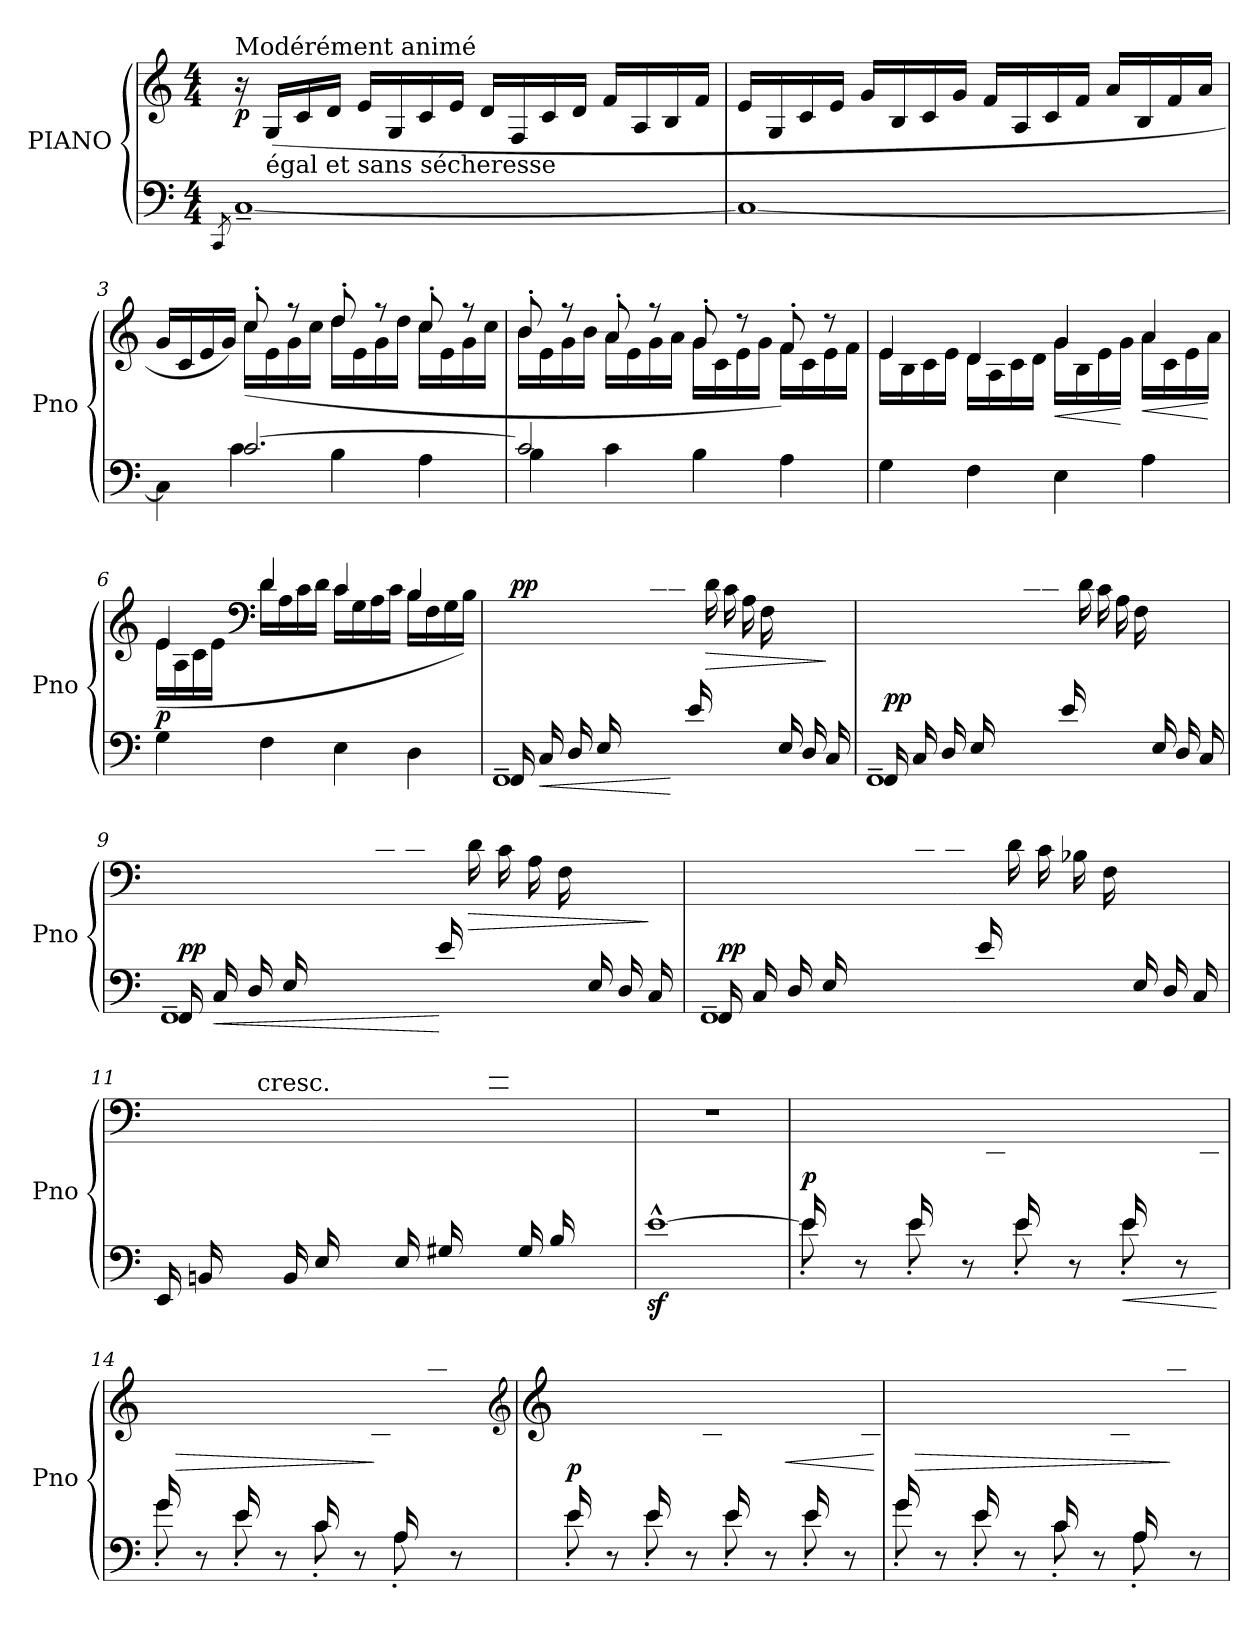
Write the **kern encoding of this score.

**kern	**kern	**dynam
*part1	*part1	*part1
*staff2	*staff1	*staff1/2
*I"PIANO	*	*
*I'Pno	*	*
*clefF4	*clefG2	*
*k[]	*k[]	*
*C:	*C:	*
*M4/4	*M4/4	*
=1	=1	=1
8qCC/	.	.
!	!LO:TX:a:t=Modérément animé	!
!	!	!LO:DY:b
[1C~	16r	p
!	!LO:TX:b:t=égal et sans sécheresse	!
.	(16G/LL	.
.	16c/	.
.	16d/JJ	.
.	16e/LL	.
.	16G/	.
.	16c/	.
.	16e/JJ	.
.	16d/LL	.
.	16F/	.
.	16c/	.
.	16d/JJ	.
.	16f/LL	.
.	16A/	.
.	16B/	.
.	16f/JJ	.
=2	=2	=2
1C_	16e/LL	.
.	16G/	.
.	16c/	.
.	16e/JJ	.
.	16g/LL	.
.	16B/	.
.	16c/	.
.	16g/JJ	.
.	16f/LL	.
.	16A/	.
.	16c/	.
.	16f/JJ	.
.	16a/LL	.
.	16B/	.
.	16f/	.
.	16a/JJ	.
!!LO:LB:g=z
=3	=3	=3
*^	*^	*
4C\]	4ryy	16g/LL	4ryy	.
.	.	16c/	.	.
.	.	16e/	.	.
.	.	16g/JJ)	.	.
[2.c/	4c\	8cc'/	(16cc\LL	.
.	.	.	16e\	.
.	.	8rff	16g\	.
.	.	.	16cc\JJ	.
.	4B\	8dd'/	16dd\LL	.
.	.	.	16e\	.
.	.	8rff	16g\	.
.	.	.	16dd\JJ	.
.	4A\	8cc'/	16cc\LL	.
.	.	.	16e\	.
.	.	8rff	16g\	.
.	.	.	16cc\JJ	.
=4	=4	=4	=4	=4
2c/]	4B\	8b'/	16b\LL	.
.	.	.	16e\	.
.	.	8rff	16g\	.
.	.	.	16b\JJ	.
.	4c\	8a'/	16a\LL	.
.	.	.	16e\	.
.	.	8rff	16g\	.
.	.	.	16a\JJ	.
2ryy	4B\	8g'/	16g\LL	.
.	.	.	16c\	.
.	.	8rdd	16e\	.
.	.	.	16g\JJ	.
.	4A\	8f'/	16f\LL)	.
.	.	.	16c\	.
.	.	8rdd	16e\	.
.	.	.	16f\JJ	.
*v	*v	*	*	*
=5	=5	=5	=5
4G\	4e/	16e\LL	.
.	.	16B\	.
.	.	16c\	.
.	.	16e\JJ	.
4F\	4d/	16d\LL	.
.	.	16A\	.
.	.	16c\	.
.	.	16d\JJ	.
!	!	!	!LO:HP:b
4E\	4g/	16g\LL	<
.	.	16B\	.
.	.	16e\	.
.	.	16g\JJ	[
!	!	!	!LO:HP:b
4A\	4a/	16a\LL	<
.	.	16c\	.
.	.	16e\	.
.	.	16a\JJ	[
!!LO:LB:g=z	!!
=6	=6	=6	=6
!	!	!	!LO:DY:b
4G\	4e/	(16e\LL	p
.	.	16A\	.
.	.	16c\	.
.	.	16e\JJ	.
*	*clefF4	*	*
4F\	4d/	16d\LL	.
.	.	16A\	.
.	.	16c\	.
.	.	16d\JJ	.
4E\	4c/	16c\LL	.
.	.	16G\	.
.	.	16A\	.
.	.	16c\JJ	.
4D\	4B/	16B\LL	.
.	.	16F\	.
.	.	16G\	.
.	.	16B\JJ)	.
=7	=7	=7	=7
*^	*	*	*
*	*^	*	*	*
!	!	!	!	!	!LO:DY:a
*	*	*	*v	*v	*
16FF/LL	1ryy	1FF~	4ryy	pp
!	!	!	!	!LO:HP:b=2
16C/	.	.	.	<
16D/	.	.	.	.
16E/	.	.	.	.
4ryy	.	.	16F\	.
.	.	.	16A\	.
.	.	.	16c\	.
.	.	.	16d\JJ	[
16e/LL	.	.	16ryy	.
!	!	!	!	!LO:HP:b
4ryy	.	.	16d\	>
.	.	.	16c\	.
.	.	.	16A\	.
.	.	.	16F\	.
16E/	.	.	8.ryy	.
16D/	.	.	.	.
16C/JJ	.	.	.	]
=8	=8	=8	=8	=8
!	!	!	!	!LO:DY:b
16FF/LL	1ryy	1FF~	4ryy	pp
16C/	.	.	.	.
16D/	.	.	.	.
16E/	.	.	.	.
4ryy	.	.	16F\	.
.	.	.	16A\	.
.	.	.	16c\	.
.	.	.	16d\JJ	.
16e/LL	.	.	16ryy	.
4ryy	.	.	16d\	.
.	.	.	16c\	.
.	.	.	16A\	.
.	.	.	16F\	.
16E/	.	.	8.ryy	.
16D/	.	.	.	.
16C/JJ	.	.	.	.
!!LO:LB:g=z
=9	=9	=9	=9	=9
!	!	!	!	!LO:DY:b
16FF/LL	1ryy	1FF~	4ryy	pp
!	!	!	!	!LO:HP:b=2
16C/	.	.	.	<
16D/	.	.	.	.
16E/	.	.	.	.
4ryy	.	.	16F\	.
.	.	.	16A-X\	.
.	.	.	16c\	.
.	.	.	16d\JJ	.
16e/LL	.	.	16ryy	[
!	!	!	!	!LO:HP:b
4ryy	.	.	16d\	>
.	.	.	16c\	.
.	.	.	16A-\	.
.	.	.	16F\	.
16E/	.	.	8.ryy	.
16D/	.	.	.	.
16C/JJ	.	.	.	]
=10	=10	=10	=10	=10
!	!	!	!	!LO:DY:b
16FF/LL	1ryy	1FF~	4ryy	pp
16C/	.	.	.	.
16D/	.	.	.	.
16E/	.	.	.	.
4ryy	.	.	16F\	.
.	.	.	16A-X\	.
.	.	.	16c\	.
.	.	.	16d\JJ	.
16e/LL	.	.	16ryy	.
4ryy	.	.	16d\	.
.	.	.	16c\	.
.	.	.	16B-X\	.
.	.	.	16F\	.
16E/	.	.	8.ryy	.
16D/	.	.	.	.
16C/JJ	.	.	.	.
*	*v	*v	*	*
=11	=11	=11	=11
(16EE/LL	1ryy	8ryy	.
16BBn/	.	.	.
8ryy	.	16E\	.
!	!	!LO:TX:a:t=cresc.	!
.	.	16G#X\JJ	.
16BB/LL	.	8ryy	.
16E/	.	.	.
8ryy	.	16G#\	.
.	.	16B\JJ	.
16E/LL	.	8ryy	.
16G#X/	.	.	.
8ryy	.	16B\	.
.	.	16e\JJ	.
16G#/LL	.	8ryy	.
16B/	.	.	.
*	*	*clefG2	*
8ryy	.	16e\	.
.	.	16g#X\JJ)	.
*v	*v	*	*
!!LO:PB:g=z
=12	=12	=12
[1ez>^^	1r	.
=13	=13	=13
*^	*	*
!	!	!	!LO:DY:a=2
(16e/LL	8e'\]	16ryy	p
8.ryy	.	16a\	.
.	8r	16f\	.
.	.	16d\JJ	.
16e/LL	8e'\	16ryy	.
8.ryy	.	16f\	.
.	8r	16d\	.
.	.	16B\JJ	.
16e/LL	8e'\	16ryy	.
8.ryy	.	16a\	.
.	8r	16f\	.
.	.	16d\JJ	.
!	!	!	!LO:HP:b=2
16e/LL	8e'\	16ryy	<
8.ryy	.	16f\	.
.	8r	16d\	.
.	.	16B\JJ	.
*v	*v	*	*
.	.	[
=14	=14	=14
*^	*	*
16g/LL	8g'\	16ryy	.
!	!	!	!LO:HP:b
8.ryy	.	16cc\	>
.	8r	16a\	.
.	.	16f\JJ	.
16e/LL	8e'\	16ryy	.
8.ryy	.	16a\	.
.	8r	16f\	.
.	.	16d\JJ	.
16c/LL	8c'\	16ryy	.
8.ryy	.	16f\	.
.	8r	16d\	.
.	.	16B\JJ	]
16A/LL	8A'\	16ryy	.
*	*	*clefF4	*
8.ryy	.	16d\	.
.	8r	16B\	.
.	.	16G\JJ)	.
*	*	*clefG2	*
!!LO:LB:g=z
=15	=15	=15	=15
*	*	*clefG2	*
!	!	!	!LO:DY:a=2
(16e/LL	8e'\	16ryy	p
8.ryy	.	16a\	.
.	8r	16f\	.
.	.	16d\JJ	.
16e/LL	8e'\	16ryy	.
8.ryy	.	16f\	.
.	8r	16d\	.
.	.	16B\JJ	.
16e/LL	8e'\	16ryy	.
8.ryy	.	16a\	.
.	8r	16f\	.
!	!	!	!LO:HP:b
.	.	16d\JJ	<
16e/LL	8e'\	16ryy	.
8.ryy	.	16f\	.
.	8r	16d\	.
.	.	16B\JJ	.
*v	*v	*	*
.	.	[
=16	=16	=16
*^	*	*
16g/LL	8g'\	16ryy	.
!	!	!	!LO:HP:b
8.ryy	.	16cc\	>
.	8r	16a\	.
.	.	16f\JJ	.
16e/LL	8e'\	16ryy	.
8.ryy	.	16a\	.
.	8r	16f\	.
.	.	16d\JJ	.
16c/LL	8c'\	16ryy	.
8.ryy	.	16f\	.
.	8r	16d\	.
.	.	16B\JJ	.
16A/LL	8A'\	16ryy	.
*	*	*clefF4	*
8.ryy	.	16d\	]
.	8r	16B\	.
.	.	16G\JJ)	.
*v	*v	*	*
=	=	=
*-	*-	*-
